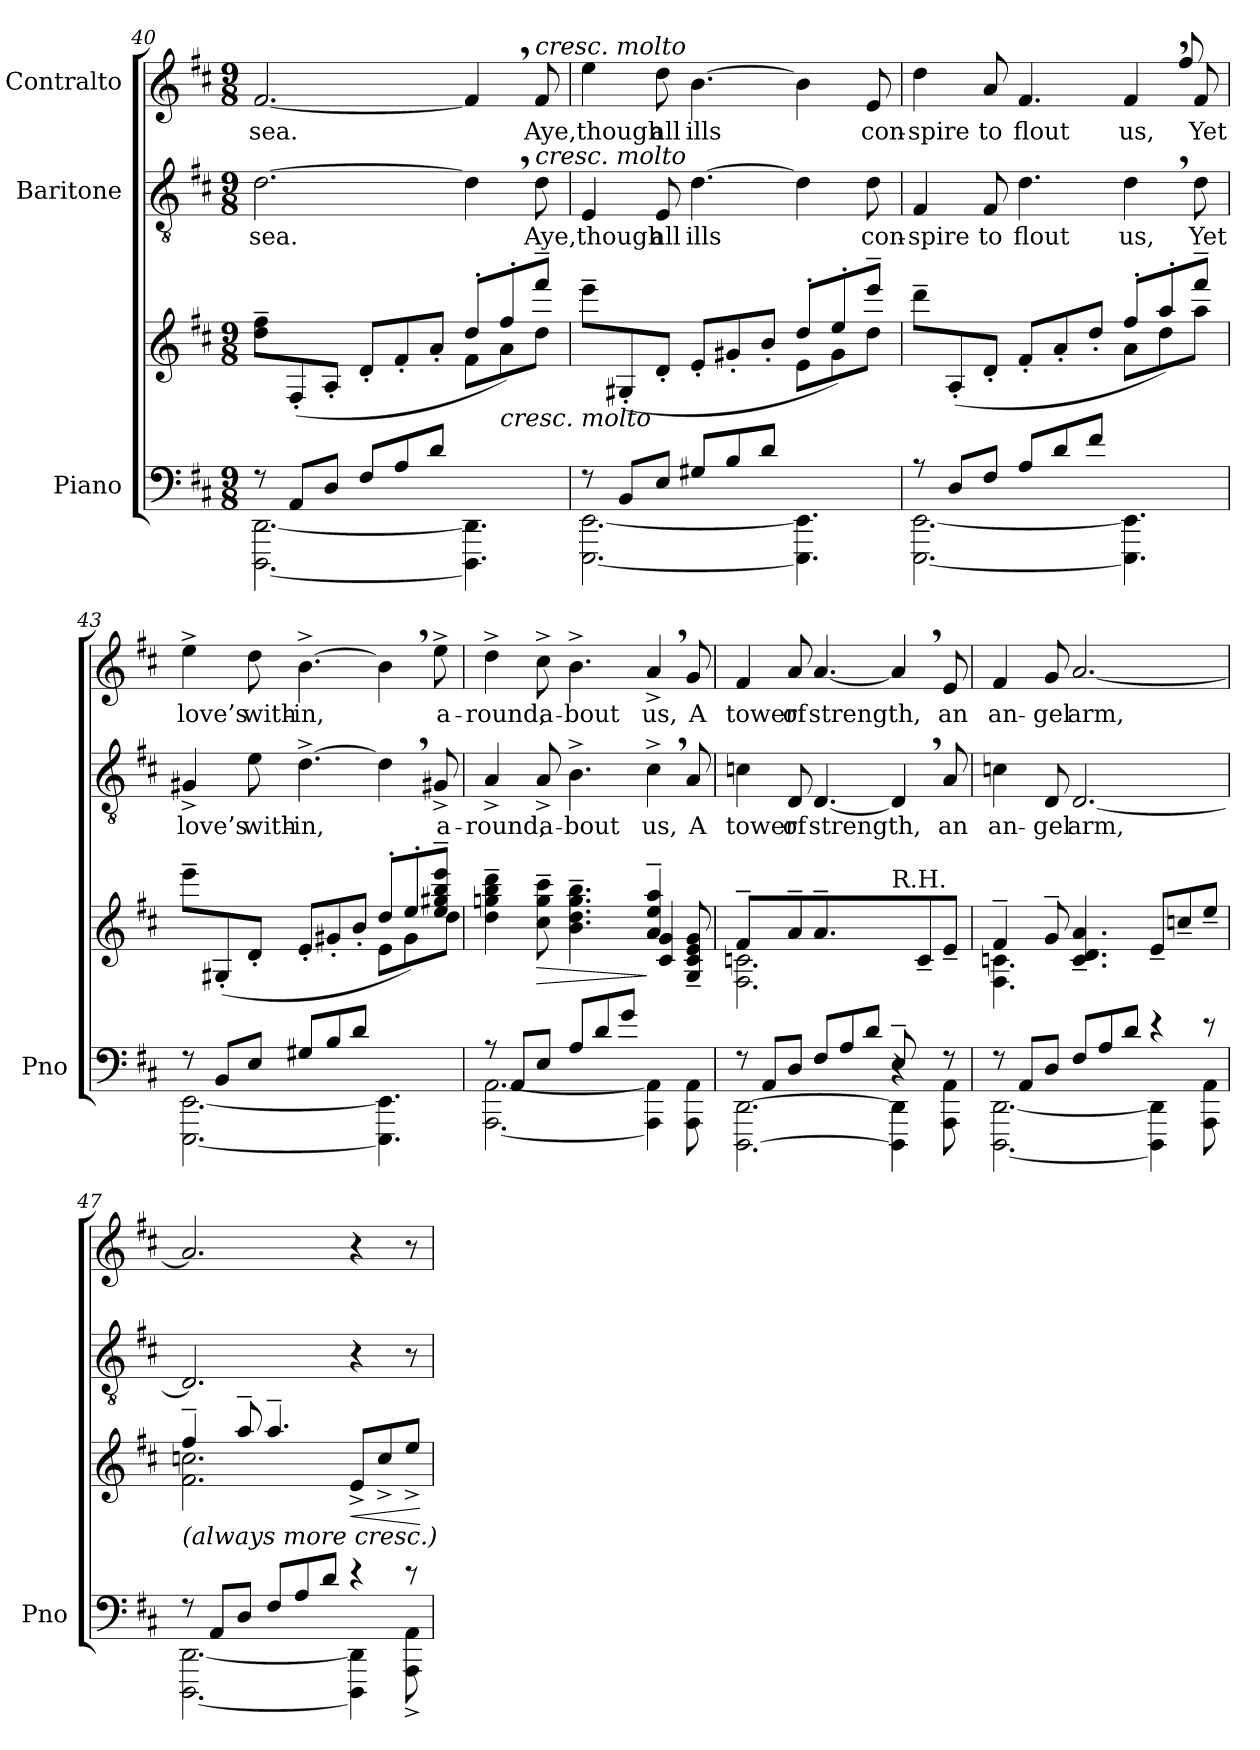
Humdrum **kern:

**kern	**kern	**dynam	**kern	**text	**dynam	**kern	**text	**dynam
*part3	*part3	*part3	*part2	*part2	*part2	*part1	*part1	*part1
*staff4	*staff3	*staff3/4	*staff2	*staff2	*staff2	*staff1	*staff1	*staff1
*I"Piano	*	*	*I"Baritone	*	*	*I"Contralto	*	*
*I'Pno	*	*	*	*	*	*	*	*
*clefF4	*clefG2	*	*clefGv2	*	*	*clefG2	*	*
*k[f#c#]	*k[f#c#]	*	*k[f#c#]	*	*	*k[f#c#]	*	*
*M9/8	*M9/8	*	*M9/8	*	*	*M9/8	*	*
=40	=40	=40	=40	=40	=40	=40	=40	=40
*^	*^	*	*	*	*	*	*	*
!	!	!	!	!	!	!LO:LY:b	!	!	!LO:LY:b	!
8r	[2.DDD\ [2.DD\	8dd\~> 8ff#\~>L	2.ryy	.	[2.d\	sea.	.	[2.f#/	sea.	.
8AA/L	.	(>8F#'>/	.	.	.	.	.	.	.	.
8D/J	.	8A'>/J	.	.	.	.	.	.	.	.
8F#/L	.	8d'>/L	.	.	.	.	.	.	.	.
8A/	.	8f#'>/	.	.	.	.	.	.	.	.
8d/J	.	8a'>/J	.	.	.	.	.	.	.	.
4.ryy	4.DDD\] 4.DD\]	8dd'>/L	8f#\L	.	4d,\]	.	.	4f#,/]	.	.
!	!	!LO:TX:b:i:t=cresc. molto	!	!	!	!	!	!	!	!
.	.	8ff#'>/)	8a\	.	.	.	.	.	.	.
!	!	!	!	!	!	!	!	!LO:TX:a:i:t=cresc. molto	!	!
!	!	!	!	!	!LO:TX:a:i:t=cresc. molto	!	!	!	!	!
!	!	!	!	!	!	!LO:LY:b	!	!	!LO:LY:b	!
.	.	8fff#~>/J	8dd\J	.	8d\	Aye,	.	8f#/	Aye,	.
!!LO:PB:g=z
=41	=41	=41	=41	=41	=41	=41	=41	=41	=41	=41
!	!	!	!	!	!	!LO:LY:b	!	!	!LO:LY:b	!
8r	[2.EEE\ [2.EE\	8eee~>\L	2.ryy	.	4E/	though	.	4ee\	though	.
8BB/L	.	(>8G#X'>/	.	.	.	.	.	.	.	.
!	!	!	!	!	!	!LO:LY:b	!	!	!LO:LY:b	!
8E/J	.	8d'>/J	.	.	8E/	all	.	8dd\	all	.
!	!	!	!	!	!	!LO:LY:b	!	!	!LO:LY:b	!
8G#X/L	.	8e'>/L	.	.	[4.d\	ills	.	[4.b\	ills	.
8B/	.	8g#X'>/	.	.	.	.	.	.	.	.
8d/J	.	8b'>/J	.	.	.	.	.	.	.	.
4.ryy	4.EEE\] 4.EE\]	8dd'>/L	8e\L	.	4d\]	.	.	4b\]	.	.
.	.	8ee'>/)	8g#\	.	.	.	.	.	.	.
!	!	!	!	!	!	!LO:LY:b	!	!	!LO:LY:b	!
.	.	8eee~>/J	8dd\J	.	8d\	con-	.	8e/	con-	.
=42	=42	=42	=42	=42	=42	=42	=42	=42	=42	=42
!	!	!	!	!	!	!LO:LY:b	!	!	!LO:LY:b	!
*	*	*	*	*	*	*	*	*^	*	*
8r	[2.EEE\ [2.EE\	8ddd~>\L	2.ryy	.	4F#/	-spire	.	4dd\	1ryy	-spire	.
8D/L	.	(>8A'>/	.	.	.	.	.	.	.	.	.
!	!	!	!	!	!	!LO:LY:b	!	!	!	!LO:LY:b	!
8F#/J	.	8d'>/J	.	.	8F#/	to	.	8a/	.	to	.
!	!	!	!	!	!	!LO:LY:b	!	!	!	!LO:LY:b	!
8A/L	.	8f#'>/L	.	.	4.d\	flout	.	4.f#/	.	flout	.
8d/	.	8a'>/	.	.	.	.	.	.	.	.	.
8f#/J	.	8dd'>/J	.	.	.	.	.	.	.	.	.
!	!	!	!	!	!	!LO:LY:b	!	!	!	!LO:LY:b	!
4.ryy	4.EEE\] 4.EE\]	8ff#'>/L	8a\L	.	4d,\	us,	.	4f#,/	.	us,	.
.	.	8aa'>/)	8dd\	.	.	.	.	.	.	.	.
!	!	!	!	!	!	!LO:LY:b	!	!	!	!LO:LY:b	!
.	.	8fff#~>/J	8aa\J	.	8d\	Yet	.	8f#/	8ff#/	Yet	.
!!LO:LB:g=z
=43	=43	=43	=43	=43	=43	=43	=43	=43	=43	=43	=43
!	!	!	!	!	!	!LO:LY:b	!	!	!	!LO:LY:b	!
*	*	*	*	*	*	*	*	*v	*v	*	*
8r	[2.EEE\ [2.EE\	8eee~>\L	2.ryy	.	4G#X^>/	love’s	.	4ee^\	love’s	.
8BB/L	.	(>8G#X'>/	.	.	.	.	.	.	.	.
!	!	!	!	!	!	!LO:LY:b	!	!	!LO:LY:b	!
8E/J	.	8d'>/J	.	.	8e\	with-	.	8dd\	with-	.
!	!	!	!	!	!	!LO:LY:b	!	!	!LO:LY:b	!
8G#X/L	.	8e'>/L	.	.	[4.d^\	-in,	.	[4.b^\	-in,	.
8B/	.	8g#X'>/	.	.	.	.	.	.	.	.
8d/J	.	8b'>/J	.	.	.	.	.	.	.	.
4.ryy	4.EEE\] 4.EE\]	8dd'>/L	8e\L	.	4d,\]	.	.	4b,\]	.	.
.	.	8ee'>/)	8g#\	.	.	.	.	.	.	.
!	!	!	!	!	!	!LO:LY:b	!	!	!LO:LY:b	!
.	.	8ee/~> 8gg#X/~> 8bb/~> 8eee/~>J	8dd\J	.	8G#X^/	a-	.	8ee^\	a-	.
=44	=44	=44	=44	=44	=44	=44	=44	=44	=44	=44
!	!	!	!	!	!	!LO:LY:b	!	!	!LO:LY:b	!
8r	[2.AAA\ [2.AA\	4dd\~ 4ggn\~ 4bb\~ 4ddd\~	2.ryy	.	4A^/	-round,	.	4dd^\	-round,	.
8AA/L	.	.	.	.	.	.	.	.	.	.
!	!	!	!	!LO:HP:b	!	!LO:LY:b	!	!	!LO:LY:b	!
8E/J	.	8cc#\~ 8gg\~ 8ccc#\~	.	>	8A^/	a-	.	8cc#^\	a-	.
!	!	!	!	!	!	!LO:LY:b	!	!	!LO:LY:b	!
8A/L	.	4.b\~ 4.dd\~ 4.gg\~ 4.bb\~	.	.	4.B^\	-bout	.	4.b^\	-bout	.
8d/	.	.	.	.	.	.	.	.	.	.
8g/J	.	.	.	.	.	.	.	.	.	.
!	!	!	!	!	!	!LO:LY:b	!	!	!LO:LY:b	!
4ryy	4AAA\] 4AA\]	4a/~> 4ee/~> 4aa/~>	4c#/ 4g/	]	4c#^,\	us,	.	4a^>,/	us,	.
!	!	!	!	!	!	!LO:LY:b	!	!	!LO:LY:b	!
8ryy	8AAA\ 8AA\	8G/~> 8c#/~> 8e/~> 8g/~>	8ryy	.	8A/	A	.	8g/	A	.
!!LO:LB:g=z
=45	=45	=45	=45	=45	=45	=45	=45	=45	=45	=45
*	*^	*	*	*	*	*	*	*	*	*
!	!	!	!	!	!LO:DY:b	!	!LO:LY:b	!	!	!LO:LY:b	!
!	!	!	!	!	!LO:DY:n=1:b	!	!	!LO:DY:a	!	!	!
!	!	!	!	!	!	!	!	!LO:DY:n=1:a	!	!	!LO:DY:a
!	!	!	!	!	!	!	!	!	!	!	!LO:DY:n=1:a
2.ryy	8r	[2.DDD\ [2.DD\	4f#~>/	2.F#\ 2.cn\	other-dynamics f	4cn\	tower	other-dynamics f	4f#/	tower	other-dynamics f
.	8AA/L	.	.	.	.	.	.	.	.	.	.
!	!	!	!	!	!	!	!LO:LY:b	!	!	!LO:LY:b	!
.	8D/J	.	8a~>/	.	.	8D/	of	.	8a/	of	.
!	!	!	!	!	!	!	!LO:LY:b	!	!	!LO:LY:b	!
.	8F#/L	.	4.a~>/	.	.	[4.D/	strength,	.	[4.a/	strength,	.
.	8A/	.	.	.	.	.	.	.	.	.	.
.	8d/J	.	.	.	.	.	.	.	.	.	.
!	!	!	!LO:TX:a:t=R.H.	!	!	!	!	!	!	!	!
8E~>/L	4r	4DDD\] 4DD\]	8ryy	4.ryy	.	4D,/]	.	.	4a,/]	.	.
4ryy	.	.	8c~/	.	.	.	.	.	.	.	.
!	!	!	!	!	!	!	!LO:LY:b	!	!	!LO:LY:b	!
.	8r	8AAA\ 8AA\	8e~/J	.	.	8A/	an	.	8e/	an	.
=46	=46	=46	=46	=46	=46	=46	=46	=46	=46	=46	=46
!	!	!	!	!	!	!	!LO:LY:b	!	!	!LO:LY:b	!
*	*v	*v	*	*	*	*	*	*	*	*	*
8r	[2.DDD\ [2.DD\	4f#~/	4.F#\ 4.cn\	.	4cn\	an-	.	4f#/	an-	.
8AA/L	.	.	.	.	.	.	.	.	.	.
!	!	!	!	!	!	!LO:LY:b	!	!	!LO:LY:b	!
8D/J	.	8g~/	.	.	8D/	-gel	.	8g/	-gel	.
!	!	!	!	!	!	!LO:LY:b	!	!	!LO:LY:b	!
8F#/L	.	4.c/~> 4.d/~> 4.a/~>	2.ryy	.	[2.D/	arm,	.	[2.a/	arm,	.
8A/	.	.	.	.	.	.	.	.	.	.
8d/J	.	.	.	.	.	.	.	.	.	.
4r	4DDD\] 4DD\]	8e~/L	.	.	.	.	.	.	.	.
.	.	8ccn~/	.	.	.	.	.	.	.	.
8r	8AAA\ 8AA\	8ee~/J	.	.	.	.	.	.	.	.
!!LO:PB:g=z
=47	=47	=47	=47	=47	=47	=47	=47	=47	=47	=47
!	!	!LO:TX:b:i:t=(always more cresc.)	!	!	!	!	!	!	!	!
8r	[2.DDD\ [2.DD\	4ff#~/	2.f#\ 2.ccn\	.	2.D/]	.	.	2.a/]	.	.
8AA/L	.	.	.	.	.	.	.	.	.	.
8D/J	.	8aa~/	.	.	.	.	.	.	.	.
8F#/L	.	4.aa~/	.	.	.	.	.	.	.	.
8A/	.	.	.	.	.	.	.	.	.	.
8d/J	.	.	.	.	.	.	.	.	.	.
!	!	!	!	!LO:HP:b	!	!	!	!	!	!
4r	4DDD\] 4DD\]	8e^>/L	4.ryy	<	4r	.	.	4r	.	.
.	.	8cc^>/	.	.	.	.	.	.	.	.
8r	8AAA\^> 8AA\^>	8ee^>/J	.	.	8r	.	.	8r	.	.
*v	*v	*	*	*	*	*	*	*	*	*
*	*v	*v	*	*	*	*	*	*	*
.	.	[	.	.	.	.	.	.
=	=	=	=	=	=	=	=	=
*-	*-	*-	*-	*-	*-	*-	*-	*-
